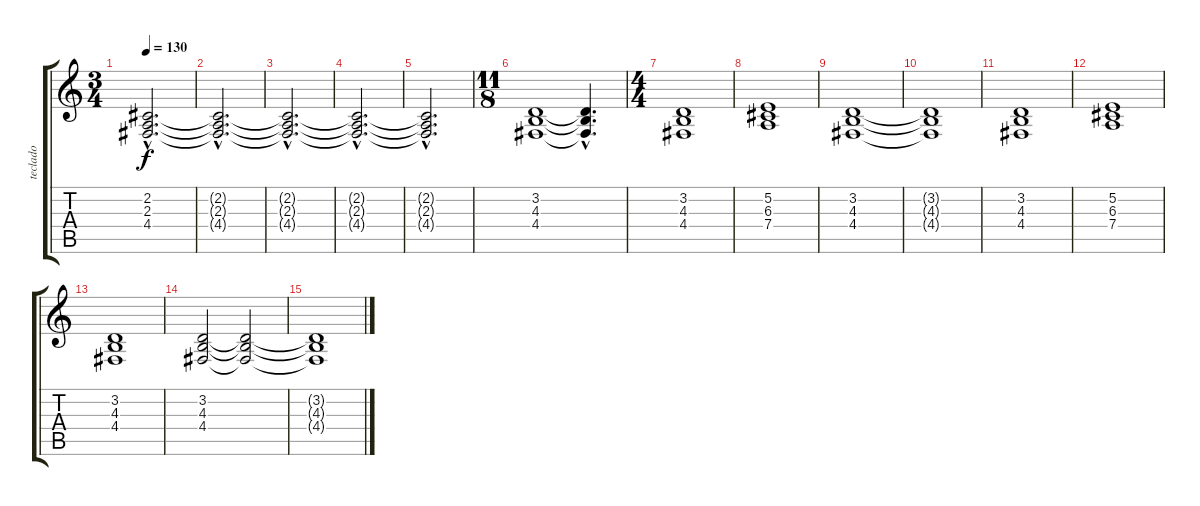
\track ("teclado" "teclado") {instrument synthstrings1}
\staff {score tabs}
\tuning (E4 B3 G3 D3 A2 E2) {hide}
\ts (3 4)
\tempo 130
\clef g2
\ks c
(2.2{hac t} 2.3{hac t} 4.4{hac t}).2{d dy f} |
(2.2{hac t} 2.3{hac t} 4.4{hac t}).2{d} |
(2.2{hac t} 2.3{hac t} 4.4{hac t}).2{d} |
(2.2{hac t} 2.3{hac t} 4.4{hac t}).2{d} |
(2.2{hac t} 2.3{hac t} 4.4{hac t}).2{d} |
\ts (11 8)
(3.2 4.3 4.4).1 (3.2{hac t} 4.3{hac t} 4.4{hac t}).4{d} |
\ts (4 4)
(3.2 4.3 4.4).1 |
(5.2 6.3 7.4).1 |
(3.2 4.3 4.4).1 |
(3.2{t} 4.3{t} 4.4{t}).1 |
(3.2 4.3 4.4).1 |
(5.2 6.3 7.4).1 |
(3.2 4.3 4.4).1 |
(3.2 4.3 4.4).2 (3.2{t} 4.3{t} 4.4{t}).2{volume 0} |
(3.2{t} 4.3{t} 4.4{t}).1
